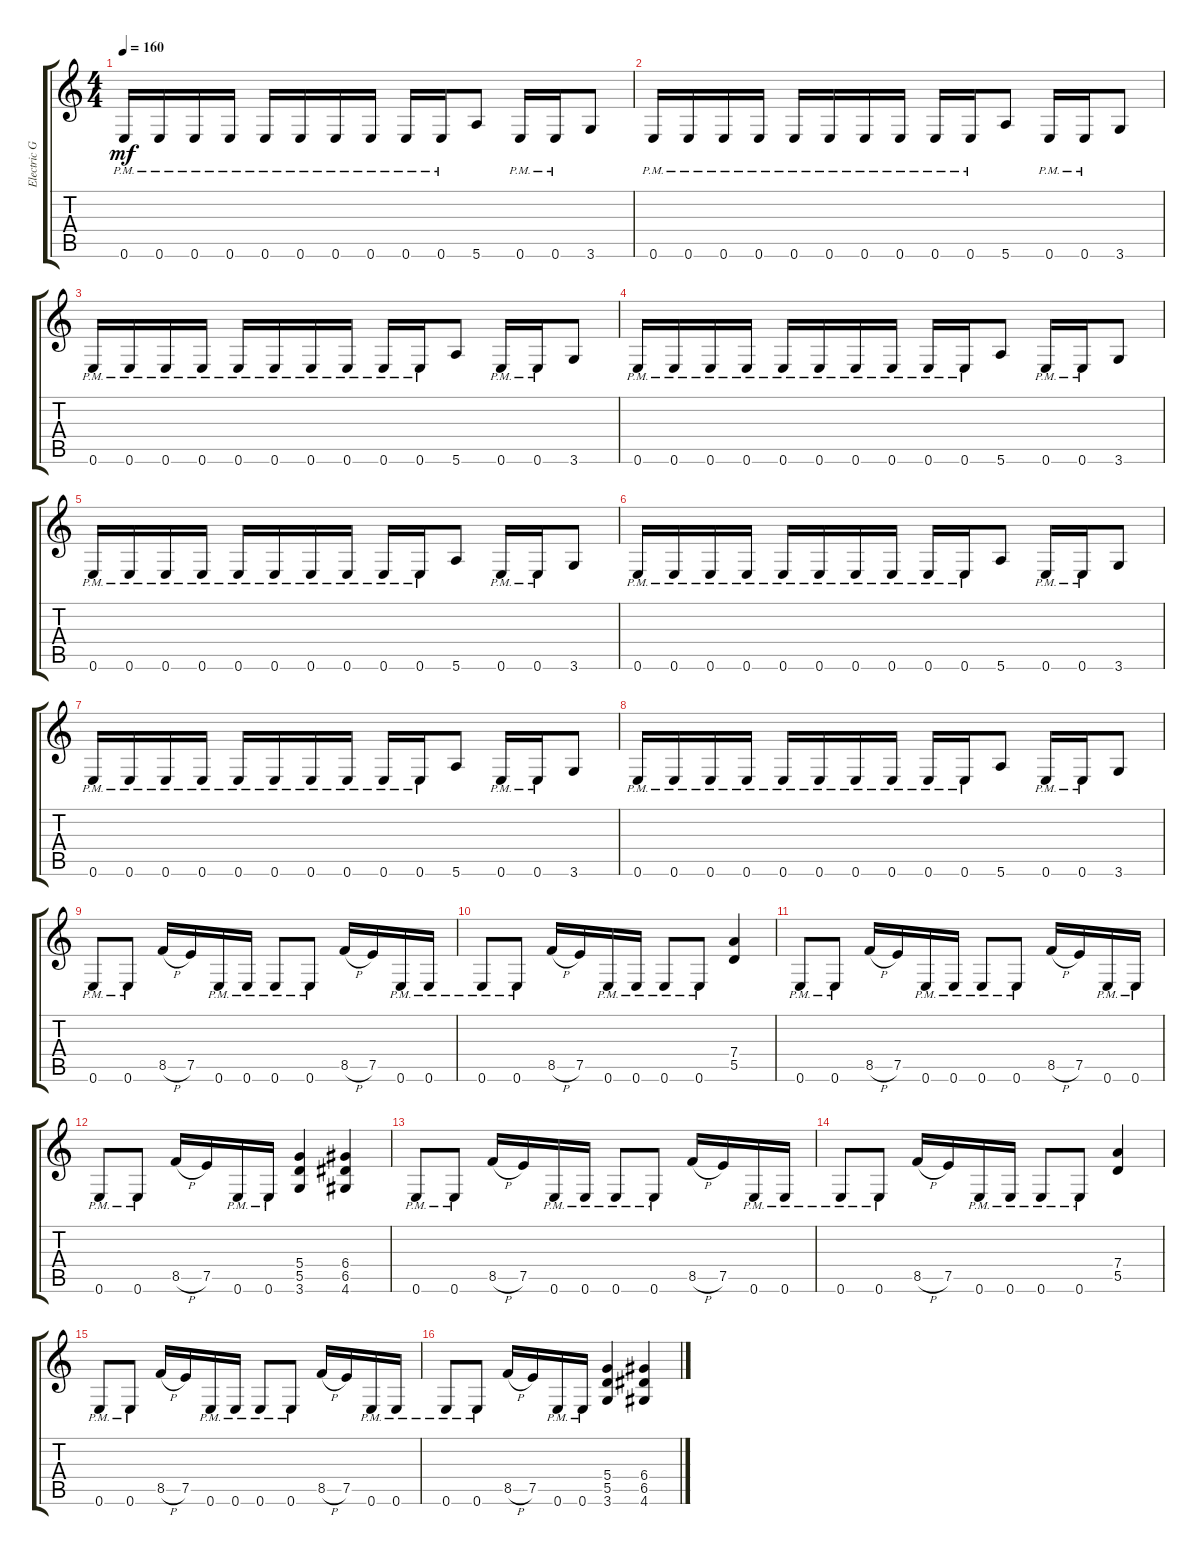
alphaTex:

\track ("Electric Guitar" "Electric G") {instrument distortionguitar}
\staff {score tabs}
\tuning (E4 B3 G3 D3 A2 E2) {hide}
\ts (4 4)
\tempo 160
\clef g2
\ks c
0.6{pm}.16{dy mf} 0.6{pm}.16 0.6{pm}.16 0.6{pm}.16 0.6{pm}.16 0.6{pm}.16 0.6{pm}.16 0.6{pm}.16 0.6{pm}.16 0.6{pm}.16 5.6.8 0.6{pm}.16 0.6{pm}.16 3.6.8 |
0.6{pm}.16 0.6{pm}.16 0.6{pm}.16 0.6{pm}.16 0.6{pm}.16 0.6{pm}.16 0.6{pm}.16 0.6{pm}.16 0.6{pm}.16 0.6{pm}.16 5.6.8 0.6{pm}.16 0.6{pm}.16 3.6.8 |
0.6{pm}.16 0.6{pm}.16 0.6{pm}.16 0.6{pm}.16 0.6{pm}.16 0.6{pm}.16 0.6{pm}.16 0.6{pm}.16 0.6{pm}.16 0.6{pm}.16 5.6.8 0.6{pm}.16 0.6{pm}.16 3.6.8 |
0.6{pm}.16 0.6{pm}.16 0.6{pm}.16 0.6{pm}.16 0.6{pm}.16 0.6{pm}.16 0.6{pm}.16 0.6{pm}.16 0.6{pm}.16 0.6{pm}.16 5.6.8 0.6{pm}.16 0.6{pm}.16 3.6.8 |
0.6{pm}.16 0.6{pm}.16 0.6{pm}.16 0.6{pm}.16 0.6{pm}.16 0.6{pm}.16 0.6{pm}.16 0.6{pm}.16 0.6{pm}.16 0.6{pm}.16 5.6.8 0.6{pm}.16 0.6{pm}.16 3.6.8 |
0.6{pm}.16 0.6{pm}.16 0.6{pm}.16 0.6{pm}.16 0.6{pm}.16 0.6{pm}.16 0.6{pm}.16 0.6{pm}.16 0.6{pm}.16 0.6{pm}.16 5.6.8 0.6{pm}.16 0.6{pm}.16 3.6.8 |
0.6{pm}.16 0.6{pm}.16 0.6{pm}.16 0.6{pm}.16 0.6{pm}.16 0.6{pm}.16 0.6{pm}.16 0.6{pm}.16 0.6{pm}.16 0.6{pm}.16 5.6.8 0.6{pm}.16 0.6{pm}.16 3.6.8 |
0.6{pm}.16 0.6{pm}.16 0.6{pm}.16 0.6{pm}.16 0.6{pm}.16 0.6{pm}.16 0.6{pm}.16 0.6{pm}.16 0.6{pm}.16 0.6{pm}.16 5.6.8 0.6{pm}.16 0.6{pm}.16 3.6.8 |
0.6{pm}.8 0.6{pm}.8 8.5{h}.16 7.5.16 0.6{pm}.16 0.6{pm}.16 0.6{pm}.8 0.6{pm}.8 8.5{h}.16 7.5.16 0.6{pm}.16 0.6{pm}.16 |
0.6{pm}.8 0.6{pm}.8 8.5{h}.16 7.5.16 0.6{pm}.16 0.6{pm}.16 0.6{pm}.8 0.6{pm}.8 (7.4 5.5).4 |
0.6{pm}.8 0.6{pm}.8 8.5{h}.16 7.5.16 0.6{pm}.16 0.6{pm}.16 0.6{pm}.8 0.6{pm}.8 8.5{h}.16 7.5.16 0.6{pm}.16 0.6{pm}.16 |
0.6{pm}.8 0.6{pm}.8 8.5{h}.16 7.5.16 0.6{pm}.16 0.6{pm}.16 (5.4 5.5 3.6).4 (6.4 6.5 4.6).4 |
0.6{pm}.8 0.6{pm}.8 8.5{h}.16 7.5.16 0.6{pm}.16 0.6{pm}.16 0.6{pm}.8 0.6{pm}.8 8.5{h}.16 7.5.16 0.6{pm}.16 0.6{pm}.16 |
0.6{pm}.8 0.6{pm}.8 8.5{h}.16 7.5.16 0.6{pm}.16 0.6{pm}.16 0.6{pm}.8 0.6{pm}.8 (7.4 5.5).4 |
0.6{pm}.8 0.6{pm}.8 8.5{h}.16 7.5.16 0.6{pm}.16 0.6{pm}.16 0.6{pm}.8 0.6{pm}.8 8.5{h}.16 7.5.16 0.6{pm}.16 0.6{pm}.16 |
0.6{pm}.8 0.6{pm}.8 8.5{h}.16 7.5.16 0.6{pm}.16 0.6{pm}.16 (5.4 5.5 3.6).4 (6.4 6.5 4.6).4
